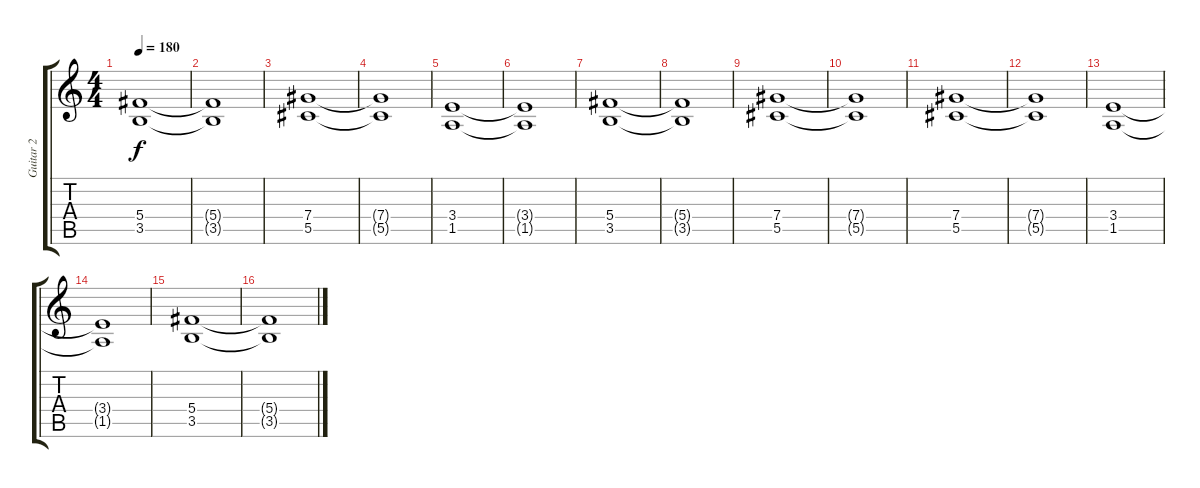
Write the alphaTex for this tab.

\track ("Guitar 2" "Guitar 2") {instrument distortionguitar}
\staff {score tabs}
\tuning (Eb4 Bb3 Gb3 Db3 Ab2 Eb2) {hide}
\ts (4 4)
\tempo 180
\clef g2
\ks c
(5.4 3.5).1{dy f} |
(5.4{t} 3.5{t}).1 |
(7.4 5.5).1 |
(7.4{t} 5.5{t}).1 |
(3.4 1.5).1 |
(3.4{t} 1.5{t}).1 |
(5.4 3.5).1 |
(5.4{t} 3.5{t}).1 |
(7.4 5.5).1 |
(7.4{t} 5.5{t}).1 |
(7.4 5.5).1 |
(7.4{t} 5.5{t}).1 |
(3.4 1.5).1 |
(3.4{t} 1.5{t}).1 |
(5.4 3.5).1 |
(5.4{t} 3.5{t}).1
